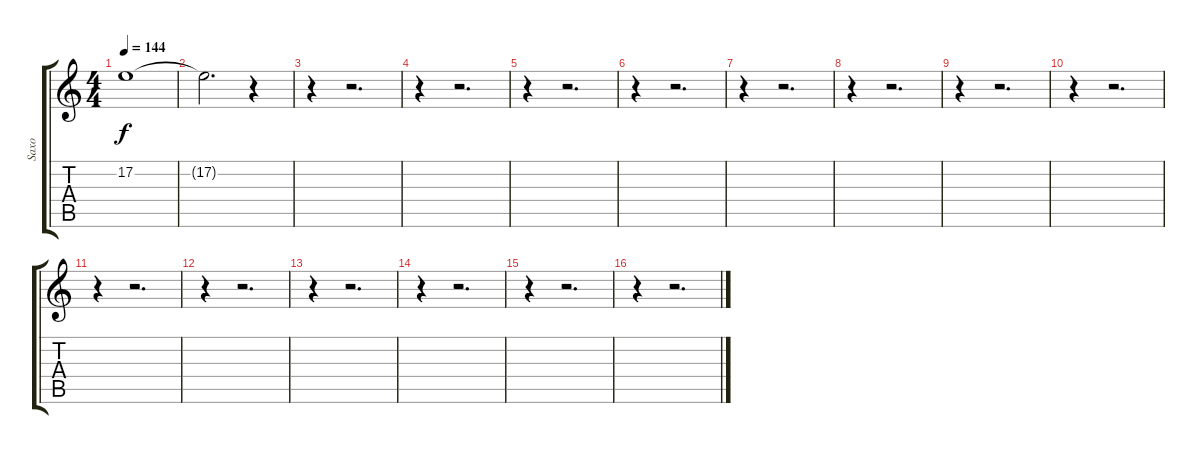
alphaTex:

\track ("Saxo" "Saxo") {instrument tenorsax}
\staff {score tabs}
\tuning (E4 B3 G3 D3 A2 E2) {hide}
\ts (4 4)
\tempo 144
\clef g2
\ks c
17.2{t}.1{dy f} |
17.2{t}.2{d} r.4 |
r.4 r.2{d} |
r.4 r.2{d} |
r.4 r.2{d} |
r.4 r.2{d} |
r.4 r.2{d} |
r.4 r.2{d} |
r.4 r.2{d} |
r.4 r.2{d} |
r.4 r.2{d} |
r.4 r.2{d} |
r.4 r.2{d} |
r.4 r.2{d} |
r.4 r.2{d} |
r.4 r.2{d}
